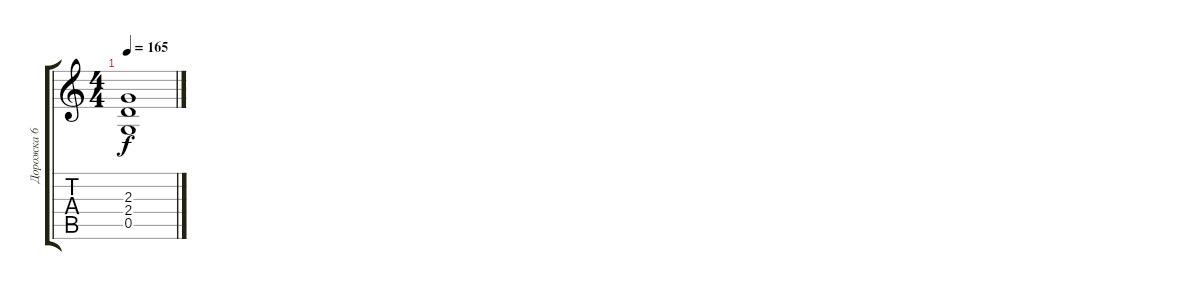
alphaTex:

\track ("Дорожка 6" "Дорожка 6") {instrument distortionguitar}
\staff {score tabs}
\tuning (D4 A3 F3 C3 G2 D2) {hide}
\ts (4 4)
\tempo 165
\clef g2
\ks c
(2.3{t} 2.4{t} 0.5{t}).1{dy f}
